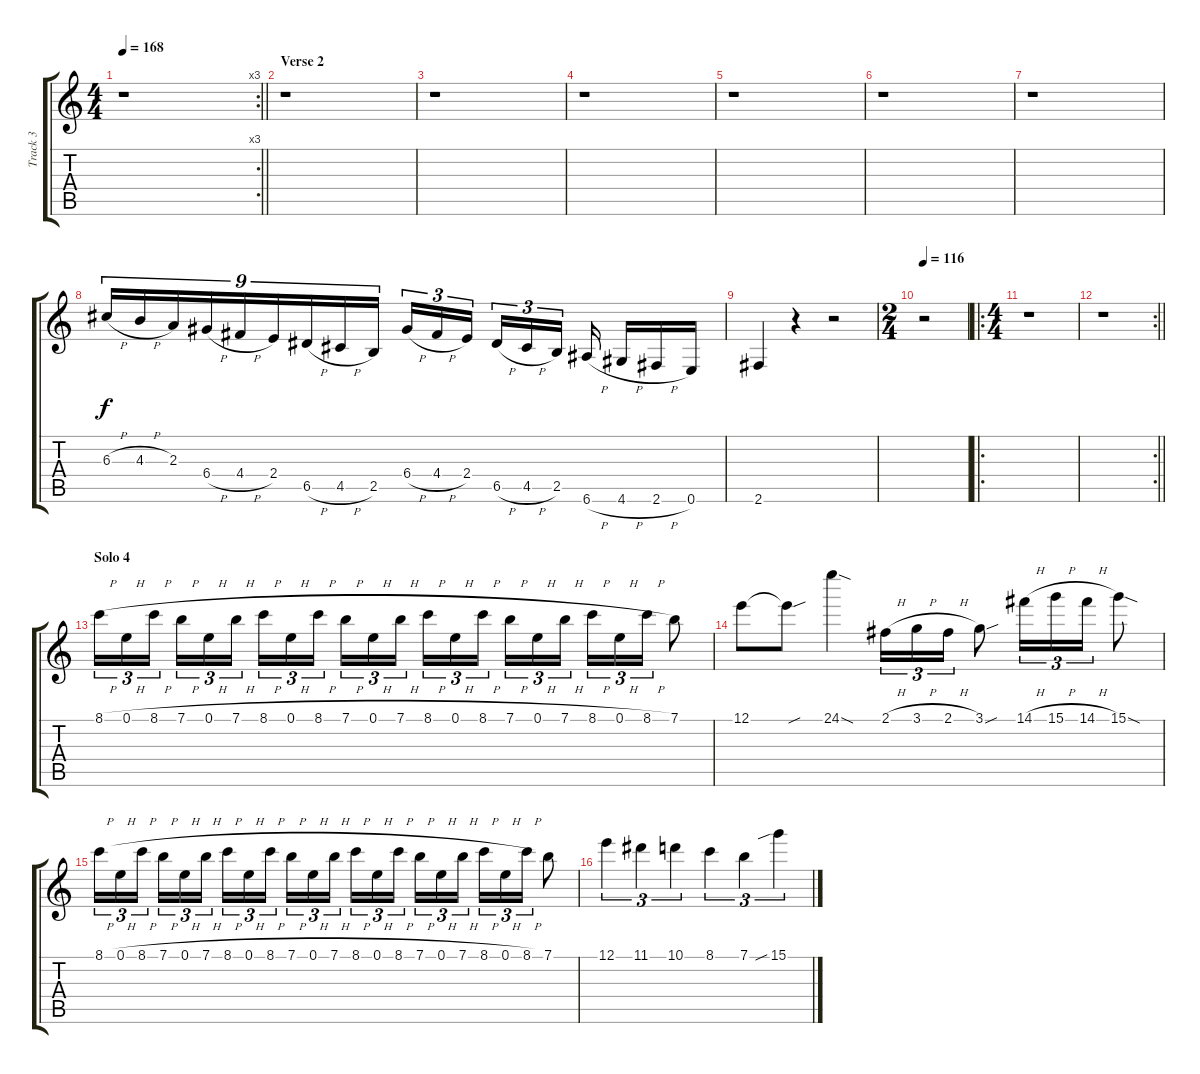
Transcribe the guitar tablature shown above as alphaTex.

\track ("Track 3" "Track 3") {instrument distortionguitar}
\staff {score tabs}
\tuning (E4 B3 G3 D3 A2 E2) {hide}
\rc 3
\ts (4 4)
\tempo 168
\clef g2
\barLineRight lightlight
\ks c
r.1{dy f} |
\section ("" "Verse 2")
r.1 |
r.1 |
r.1 |
r.1 |
r.1 |
r.1 |
6.3{h}.16{tu (9 8)} 4.3{h}.16{tu (9 8)} 2.3.16{tu (9 8)} 6.4{h}.16{tu (9 8)} 4.4{h}.16{tu (9 8)} 2.4.16{tu (9 8)} 6.5{h}.16{tu (9 8)} 4.5{h}.16{tu (9 8)} 2.5.16{tu (9 8)} 6.4{h}.16{tu (3 2)} 4.4{h}.16{tu (3 2)} 2.4.16{tu (3 2) beam splitsecondary} 6.5{h}.16{tu (3 2)} 4.5{h}.16{tu (3 2)} 2.5.16{tu (3 2)} 6.6{h}.16 4.6{h}.16 2.6{h}.16 0.6.16 |
2.6.4 r.4 r.2 |
\ts (2 4)
\tempo 116
r.2 |
\ro
\ts (4 4)
r.1 |
\rc 2
\barLineRight lightlight
r.1 |
\section ("" "Solo 4")
8.1{h}.16{tu (3 2) instrument distortionguitar} 0.1{h}.16{tu (3 2)} 8.1{h}.16{tu (3 2) beam splitsecondary} 7.1{h}.16{tu (3 2)} 0.1{h}.16{tu (3 2)} 7.1{h}.16{tu (3 2)} 8.1{h}.16{tu (3 2)} 0.1{h}.16{tu (3 2)} 8.1{h}.16{tu (3 2) beam splitsecondary} 7.1{h}.16{tu (3 2)} 0.1{h}.16{tu (3 2)} 7.1{h}.16{tu (3 2)} 8.1{h}.16{tu (3 2)} 0.1{h}.16{tu (3 2)} 8.1{h}.16{tu (3 2) beam splitsecondary} 7.1{h}.16{tu (3 2)} 0.1{h}.16{tu (3 2)} 7.1{h}.16{tu (3 2)} 8.1{h}.16{tu (3 2)} 0.1{h}.16{tu (3 2)} 8.1{h}.16{tu (3 2)} 7.1.8 |
12.1.8 12.1{sou t}.8 24.1{sod}.4 2.1{h}.16{tu (3 2)} 3.1{h}.16{tu (3 2)} 2.1{h}.16{tu (3 2)} 3.1{sou}.8 14.1{h}.16{tu (3 2)} 15.1{h}.16{tu (3 2)} 14.1{h}.16{tu (3 2)} 15.1{sod}.8 |
8.1{h}.16{tu (3 2)} 0.1{h}.16{tu (3 2)} 8.1{h}.16{tu (3 2) beam splitsecondary} 7.1{h}.16{tu (3 2)} 0.1{h}.16{tu (3 2)} 7.1{h}.16{tu (3 2)} 8.1{h}.16{tu (3 2)} 0.1{h}.16{tu (3 2)} 8.1{h}.16{tu (3 2) beam splitsecondary} 7.1{h}.16{tu (3 2)} 0.1{h}.16{tu (3 2)} 7.1{h}.16{tu (3 2)} 8.1{h}.16{tu (3 2)} 0.1{h}.16{tu (3 2)} 8.1{h}.16{tu (3 2) beam splitsecondary} 7.1{h}.16{tu (3 2)} 0.1{h}.16{tu (3 2)} 7.1{h}.16{tu (3 2)} 8.1{h}.16{tu (3 2)} 0.1{h}.16{tu (3 2)} 8.1{h}.16{tu (3 2)} 7.1.8 |
12.1.4{tu (3 2)} 11.1.4{tu (3 2)} 10.1.4{tu (3 2)} 8.1.4{tu (3 2)} 7.1.4{tu (3 2)} 15.1{sib}.4{tu (3 2)}
